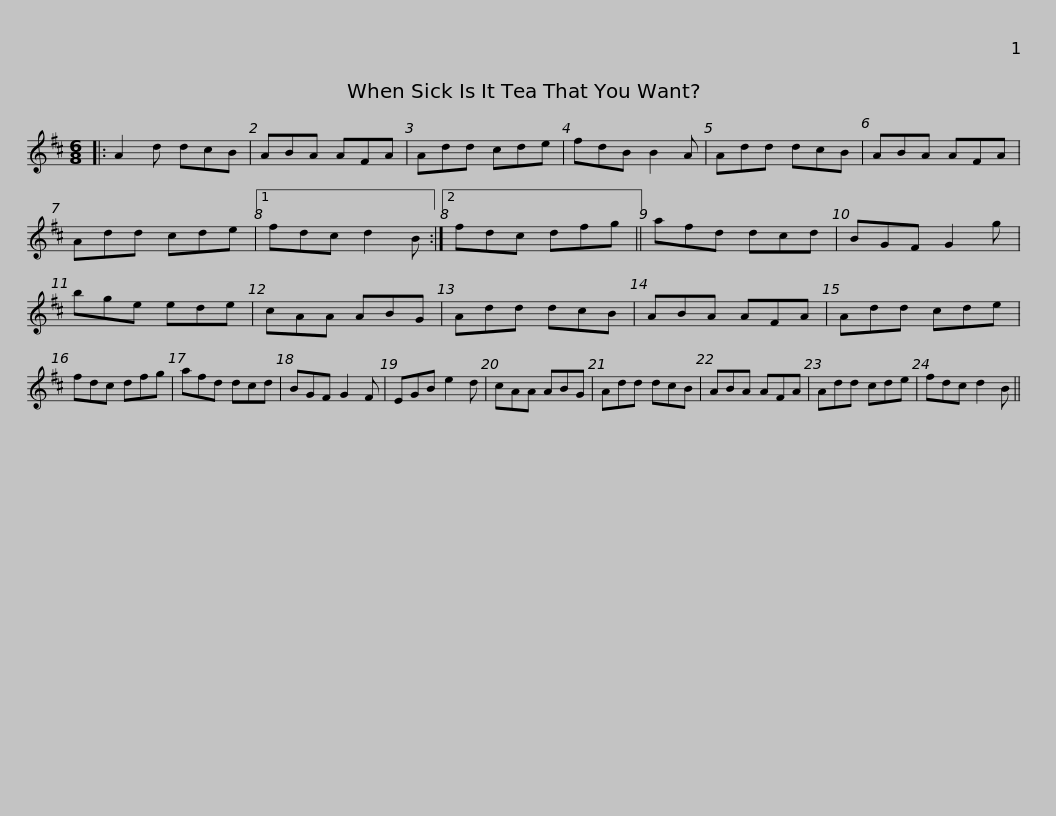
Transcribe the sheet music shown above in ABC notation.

X:1
L:1/8
M:6/8
I:linebreak $
K:D
V:1 treble
V:1
|: A2 d dcB | ABA AFA | Add cde | fdB B2 A | Add dcB | %5
 ABA AFA | Add cde |1$ fdc d2 B :|2 fdc dfg || afd dcd | %10
 BGF G2 g | bge ede | cAA ABG | Add dcB |$ ABA AFA | %15
 Add cde | fdc dfg | afd dcd | BGF G2 F | EGB e2 d | %20
 cAA ABG |$ Add dcB | ABA AFA | Add cde | fdc d2 B || %25
